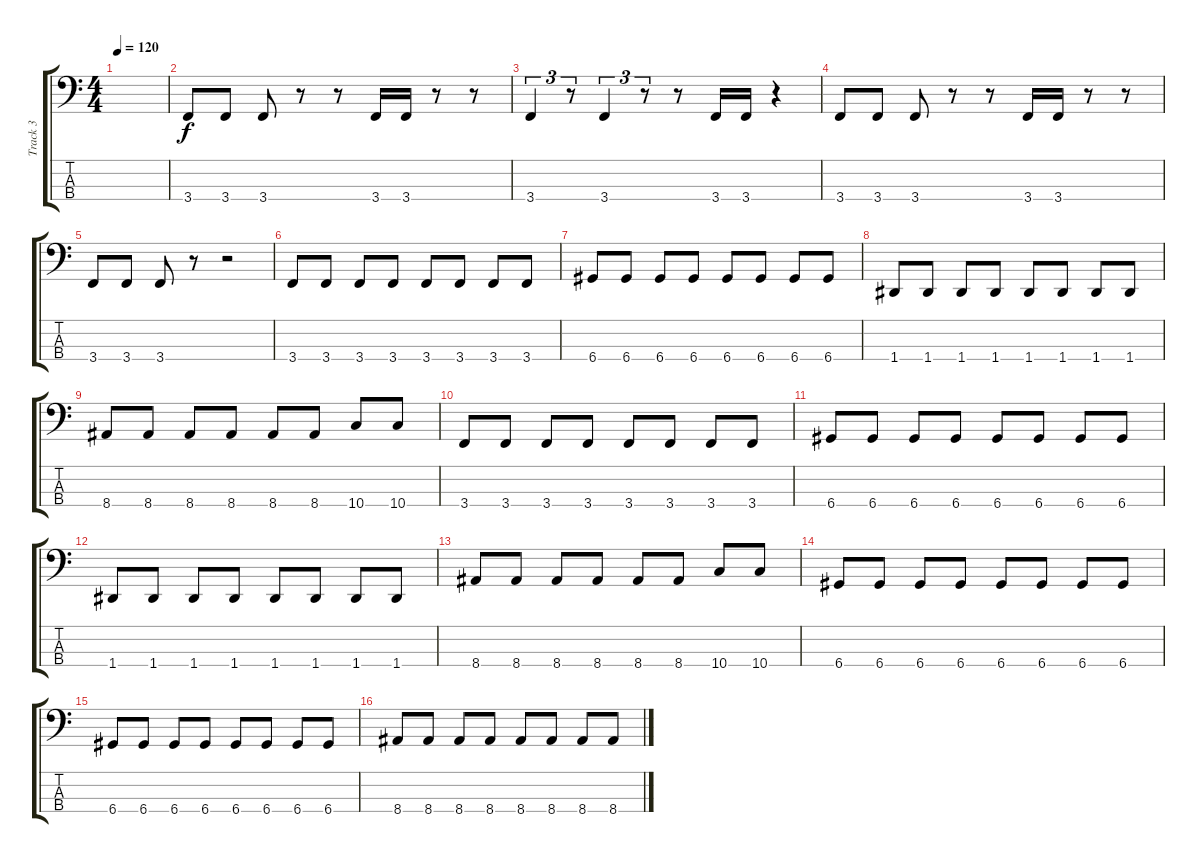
\track ("Track 3" "Track 3") {instrument electricbassfinger}
\staff {score tabs}
\tuning (G2 D2 A1 D1) {hide}
\ts (4 4)
\tempo 120
\clef f4
\ks c
|
3.4.8 3.4.8 3.4.8 r.8 r.8 3.4.16 3.4.16 r.8 r.8 |
3.4.4{tu (3 2)} r.8{tu (3 2)} 3.4.4{tu (3 2)} r.8{tu (3 2)} r.8 3.4.16 3.4.16 r.4 |
3.4.8 3.4.8 3.4.8 r.8 r.8 3.4.16 3.4.16 r.8 r.8 |
3.4.8 3.4.8 3.4.8 r.8 r.2 |
3.4.8 3.4.8 3.4.8 3.4.8 3.4.8 3.4.8 3.4.8 3.4.8 |
6.4.8 6.4.8 6.4.8 6.4.8 6.4.8 6.4.8 6.4.8 6.4.8 |
1.4.8 1.4.8 1.4.8 1.4.8 1.4.8 1.4.8 1.4.8 1.4.8 |
8.4.8 8.4.8 8.4.8 8.4.8 8.4.8 8.4.8 10.4.8 10.4.8 |
3.4.8 3.4.8 3.4.8 3.4.8 3.4.8 3.4.8 3.4.8 3.4.8 |
6.4.8 6.4.8 6.4.8 6.4.8 6.4.8 6.4.8 6.4.8 6.4.8 |
1.4.8 1.4.8 1.4.8 1.4.8 1.4.8 1.4.8 1.4.8 1.4.8 |
8.4.8 8.4.8 8.4.8 8.4.8 8.4.8 8.4.8 10.4.8 10.4.8 |
6.4.8 6.4.8 6.4.8 6.4.8 6.4.8 6.4.8 6.4.8 6.4.8 |
6.4.8 6.4.8 6.4.8 6.4.8 6.4.8 6.4.8 6.4.8 6.4.8 |
8.4.8 8.4.8 8.4.8 8.4.8 8.4.8 8.4.8 8.4.8 8.4.8
